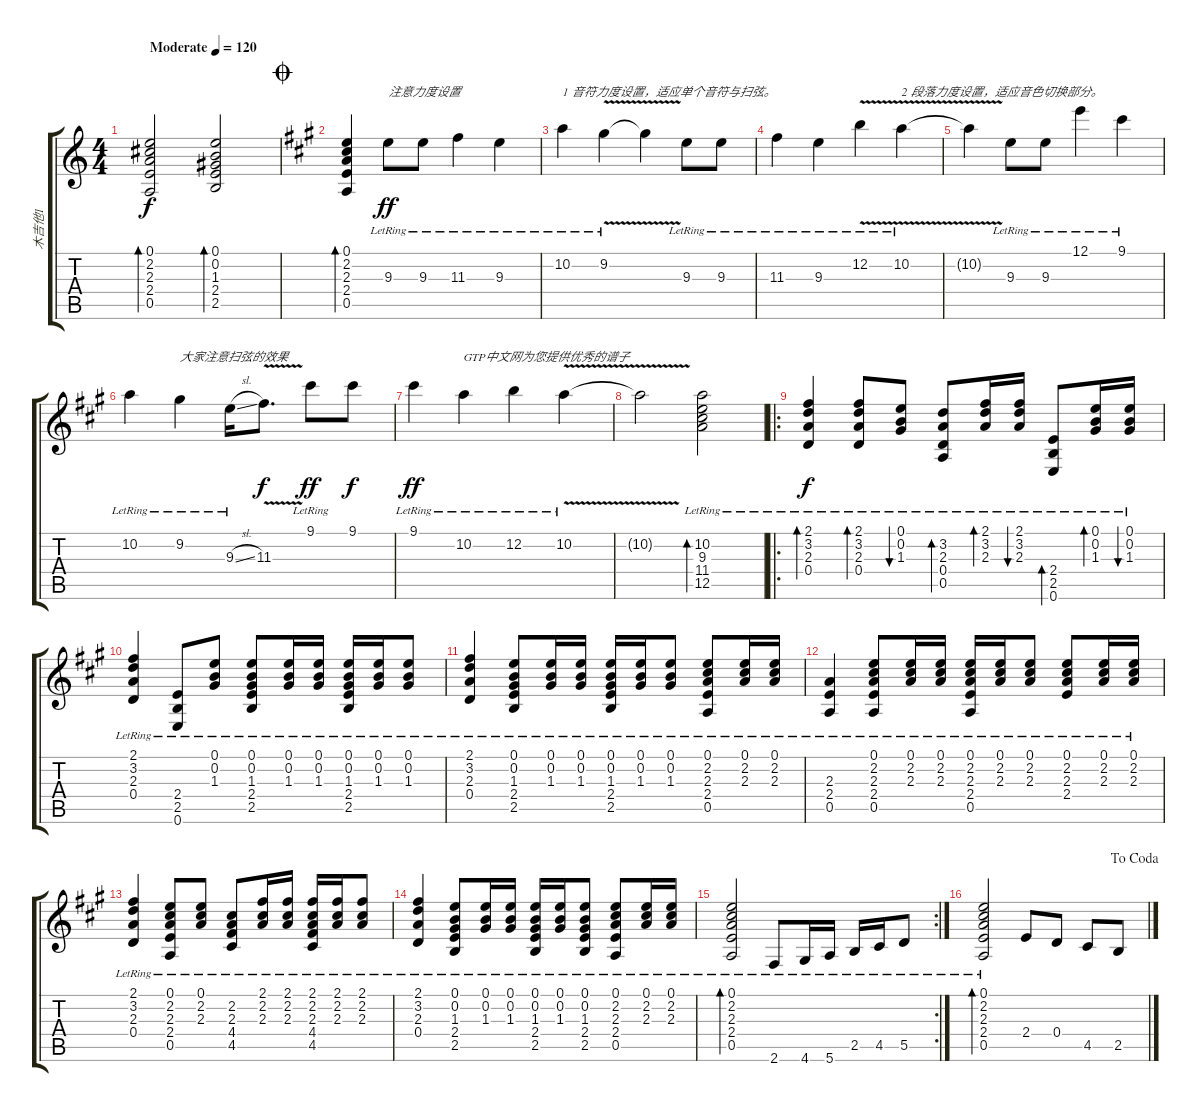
\track ("木吉他1" "木吉他1") {instrument acousticguitarsteel}
\staff {score tabs}
\tuning (E4 B3 G3 D3 A2 E2) {hide}
\ts (4 4)
\tempo (120 "Moderate")
\clef g2
\ks c
(0.1 2.2 2.3 2.4 0.5).2{bd 480 dy f instrument acousticguitarsteel} (0.1 0.2 1.3 2.4 2.5).2{bd 480} |
\jump coda
\ks a
(0.1 2.2 2.3 2.4 0.5).4{bd 480} 9.3{lr}.8{txt "注意力度设置" dy ff} 9.3{lr}.8 11.3{lr}.4 9.3{lr}.4 |
10.2{lr}.4{txt "1 音符力度设置，适应单个音符与扫弦。"} 9.2{v lr}.4 9.2{t}.4 9.3{lr}.8 9.3{lr}.8 |
11.3{lr}.4 9.3{lr}.4 12.2{v lr}.4 10.2{v lr}.4{txt "2 段落力度设置，适应音色切换部分。"} |
10.2{t}.4 9.3{lr}.8 9.3{lr}.8 12.1{lr}.4 9.1{lr}.4 |
10.2{lr}.4 9.2{lr}.4{txt "大家注意扫弦的效果"} 9.3{sl lr}.16 11.3{v}.8{d dy f} 9.1{lr}.8{dy ff} 9.1.8{dy f} |
9.1{lr}.4{dy ff} 10.2{lr}.4{txt "GTP中文网为您提供优秀的谱子"} 12.2{lr}.4 10.2{v lr}.4 |
10.2{t}.2 (10.2{lr} 9.3{lr} 11.4{lr} 12.5{lr}).2{bd 480} |
\ro
(2.1 3.2{lr} 2.3{lr} 0.4{lr}).4{bd 480 dy f} (2.1 3.2{lr} 2.3{lr} 0.4{lr}).8{bd 30} (0.1{lr} 0.2{lr} 1.3{lr}).8{bu 30} (3.2{lr} 2.3{lr} 0.4{lr} 0.5{lr}).8{bd 30} (2.1{lr} 3.2{lr} 2.3{lr}).16{bd 30} (2.1{lr} 3.2{lr} 2.3{lr}).16{bu 30} (2.4{lr} 2.5{lr} 0.6{lr}).8{bd 30} (0.1{lr} 0.2{lr} 1.3{lr}).16{bd 30} (0.1{lr} 0.2{lr} 1.3{lr}).16{bu 30} |
(2.1{lr} 3.2{lr} 2.3{lr} 0.4{lr}).4 (2.4{lr} 2.5{lr} 0.6{lr}).8 (0.1{lr} 0.2{lr} 1.3{lr}).8 (0.1{lr} 0.2{lr} 1.3{lr} 2.4{lr} 2.5{lr}).8 (0.1{lr} 0.2{lr} 1.3{lr}).16 (0.1{lr} 0.2{lr} 1.3{lr}).16 (0.1{lr} 0.2{lr} 1.3{lr} 2.4{lr} 2.5{lr}).16 (0.1{lr} 0.2{lr} 1.3{lr}).16 (0.1{lr} 0.2{lr} 1.3{lr}).8 |
(2.1{lr} 3.2{lr} 2.3{lr} 0.4{lr}).4 (0.1{lr} 0.2{lr} 1.3{lr} 2.4{lr} 2.5{lr}).8 (0.1{lr} 0.2{lr} 1.3{lr}).16 (0.1{lr} 0.2{lr} 1.3{lr}).16 (0.1{lr} 0.2{lr} 1.3{lr} 2.4{lr} 2.5{lr}).16 (0.1{lr} 0.2{lr} 1.3{lr}).16 (0.1{lr} 0.2{lr} 1.3{lr}).8 (0.1{lr} 2.2{lr} 2.3{lr} 2.4{lr} 0.5{lr}).8 (0.1{lr} 2.2{lr} 2.3{lr}).16 (0.1{lr} 2.2{lr} 2.3{lr}).16 |
(2.3{lr} 2.4{lr} 0.5{lr}).4 (0.1{lr} 2.2{lr} 2.3{lr} 2.4{lr} 0.5{lr}).8 (0.1{lr} 2.2{lr} 2.3{lr}).16 (0.1{lr} 2.2{lr} 2.3{lr}).16 (0.1{lr} 2.2{lr} 2.3{lr} 2.4{lr} 0.5{lr}).16 (0.1{lr} 2.2{lr} 2.3{lr}).16 (0.1{lr} 2.2{lr} 2.3{lr}).8 (0.1{lr} 2.2{lr} 2.3{lr} 2.4{lr}).8 (0.1{lr} 2.2{lr} 2.3{lr}).16 (0.1{lr} 2.2{lr} 2.3{lr}).16 |
(2.1{lr} 3.2{lr} 2.3{lr} 0.4{lr}).4 (0.1{lr} 2.2{lr} 2.3{lr} 2.4{lr} 0.5{lr}).8 (0.1{lr} 2.2{lr} 2.3{lr}).8 (2.2{lr} 2.3{lr} 4.4{lr} 4.5{lr}).8 (2.1{lr} 2.2{lr} 2.3{lr}).16 (2.1{lr} 2.2{lr} 2.3{lr}).16 (2.1{lr} 2.2{lr} 2.3{lr} 4.4{lr} 4.5{lr}).16 (2.1{lr} 2.2{lr} 2.3{lr}).16 (2.1{lr} 2.2{lr} 2.3{lr}).8 |
(2.1{lr} 3.2{lr} 2.3{lr} 0.4{lr}).4 (0.1{lr} 0.2{lr} 1.3{lr} 2.4{lr} 2.5{lr}).8 (0.1{lr} 0.2{lr} 1.3{lr}).16 (0.1{lr} 0.2{lr} 1.3{lr}).16 (0.1{lr} 0.2{lr} 1.3{lr} 2.4{lr} 2.5{lr}).16 (0.1{lr} 0.2{lr} 1.3{lr}).16 (0.1{lr} 0.2{lr} 1.3{lr} 2.4{lr} 2.5{lr}).8 (0.1{lr} 2.2{lr} 2.3{lr} 2.4{lr} 0.5{lr}).8 (0.1{lr} 2.2{lr} 2.3{lr}).16 (0.1{lr} 2.2{lr} 2.3{lr}).16 |
\rc 2
(0.1{lr} 2.2{lr} 2.3{lr} 2.4{lr} 0.5{lr}).2{bd 480} 2.6{lr}.8 4.6{lr}.16 5.6{lr}.16 2.5{lr}.16 4.5{lr}.16 5.5{lr}.8 |
\jump dacoda
(0.1{lr} 2.2{lr} 2.3{lr} 2.4{lr} 0.5{lr}).2{bd 480} 2.4.8 0.4.8 4.5.8 2.5.8
